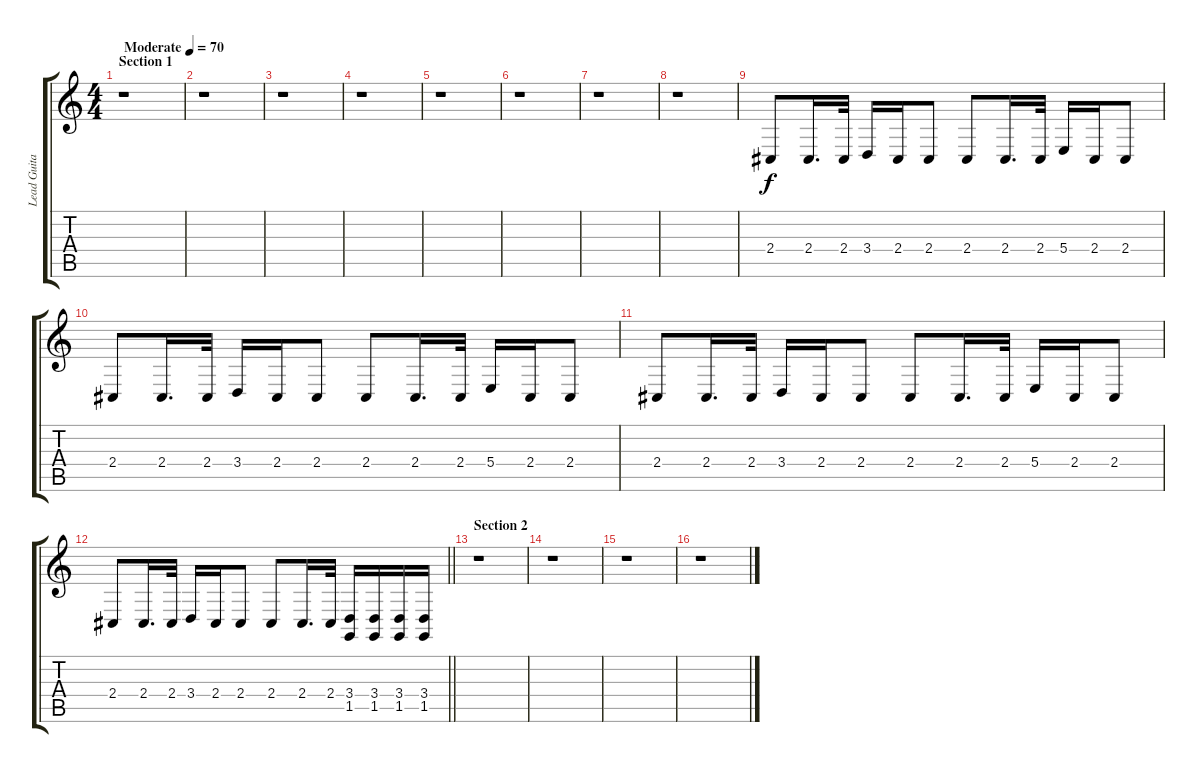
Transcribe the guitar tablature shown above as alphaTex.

\track ("Lead Guitar" "Lead Guita") {instrument lead2sawtooth}
\staff {score tabs}
\tuning (Db4 Ab3 E3 B2 Gb2 B1) {hide}
\ts (4 4)
\section ("" "Section 1")
\tempo (70 "Moderate")
\clef g2
\ks c
r.1{dy f instrument lead2sawtooth} |
r.1 |
r.1 |
r.1 |
r.1 |
r.1 |
r.1 |
r.1{volume 4} |
2.4.8{volume 10} 2.4.16{d} 2.4.32 3.4.16 2.4.16 2.4.8 2.4.8 2.4.16{d} 2.4.32 5.4.16 2.4.16 2.4.8 |
2.4.8 2.4.16{d} 2.4.32 3.4.16 2.4.16 2.4.8 2.4.8 2.4.16{d} 2.4.32 5.4.16 2.4.16 2.4.8 |
2.4.8 2.4.16{d} 2.4.32 3.4.16 2.4.16 2.4.8 2.4.8 2.4.16{d} 2.4.32 5.4.16 2.4.16 2.4.8 |
\barLineRight lightlight
2.4.8 2.4.16{d} 2.4.32 3.4.16 2.4.16 2.4.8 2.4.8 2.4.16{d} 2.4.32 (3.4 1.5).16 (3.4 1.5).16 (3.4 1.5).16 (3.4 1.5).16 |
\section ("" "Section 2")
r.1 |
r.1 |
r.1 |
r.1
